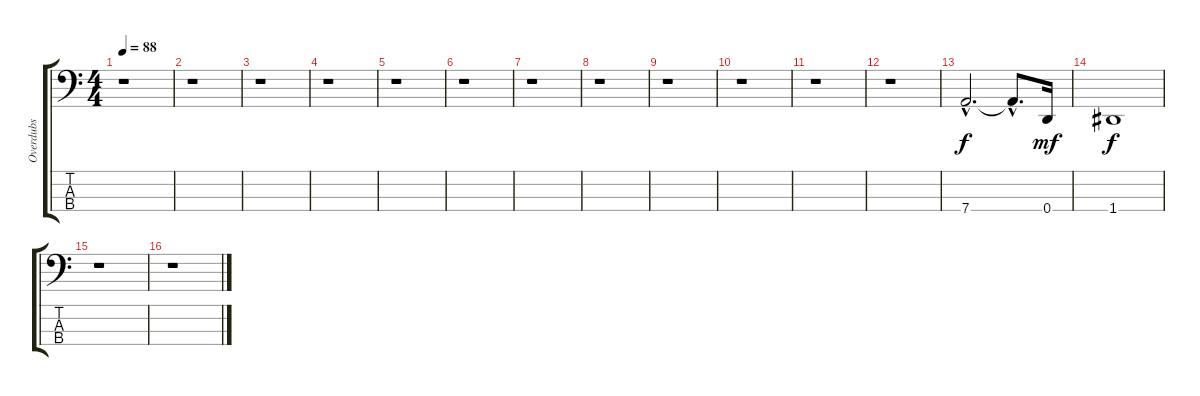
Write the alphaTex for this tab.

\track ("Overdubs" "Overdubs") {instrument fretlessbass}
\staff {score tabs}
\tuning (G2 D2 A1 D1) {hide}
\ts (4 4)
\tempo 88
\clef f4
\ks c
r.1{dy f} |
r.1 |
r.1 |
r.1 |
r.1 |
r.1 |
r.1 |
r.1 |
r.1 |
r.1 |
r.1 |
r.1 |
7.4{hac}.2{d} 7.4{hac t}.8{d} 0.4.16{dy mf} |
1.4.1{dy f} |
r.1 |
r.1
